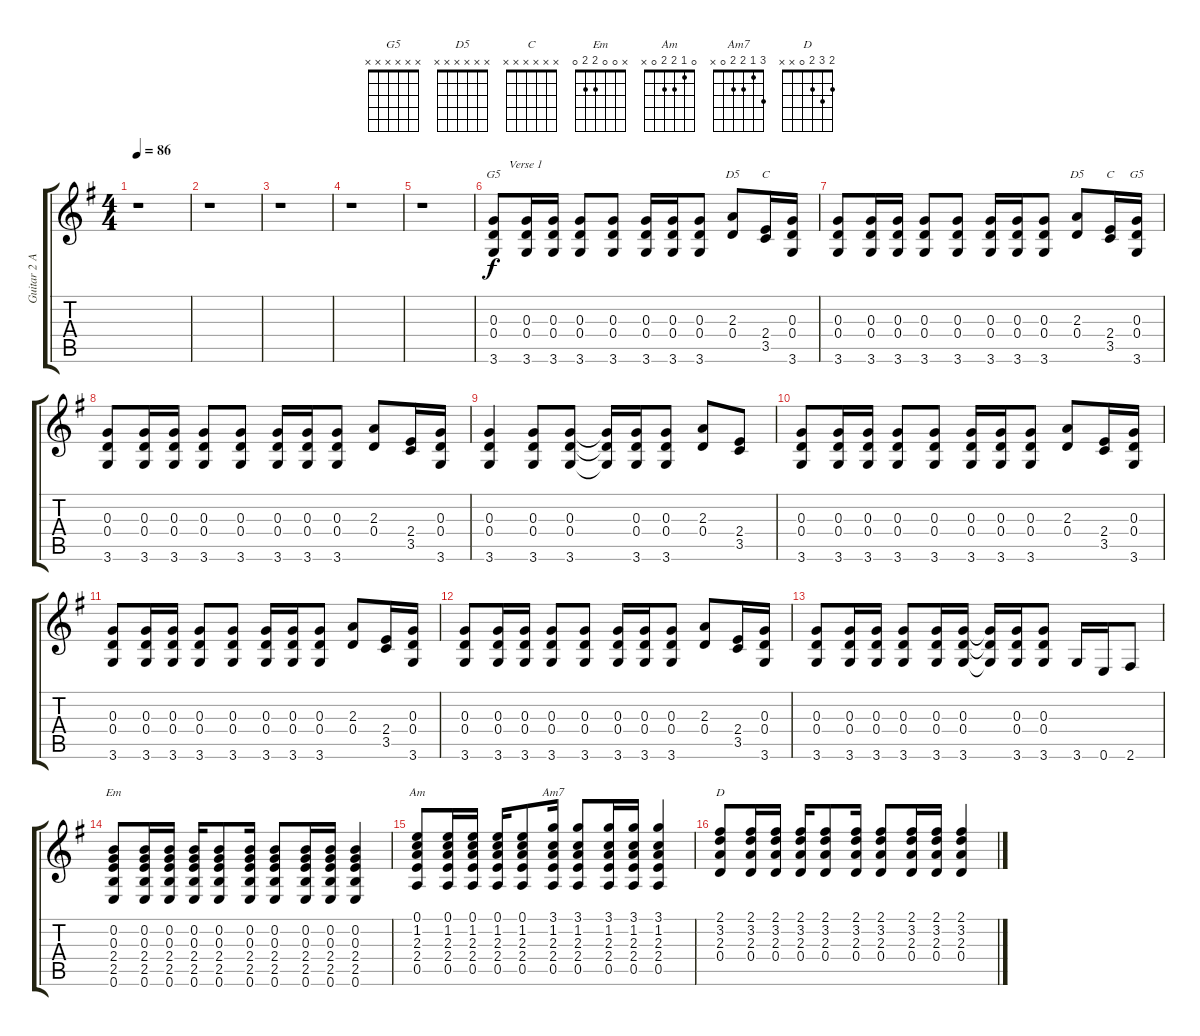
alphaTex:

\track ("Guitar 2 Acoustic" "Guitar 2 A") {instrument acousticguitarsteel}
\staff {score tabs}
\tuning (E4 B3 G3 D3 A2 E2) {hide}
\chord ("G5" x x 0 0 x 3)
\chord ("D5" x x 2 0 x x)
\chord ("C" x x x 2 3 x)
\chord ("D5" x x x x x x)
\chord ("C" x x x x x x)
\chord ("G5" x x x x x x)
\chord ("Em" x 0 0 2 2 0)
\chord ("Am" 0 1 2 2 0 x)
\chord ("Am7" 3 1 2 2 0 x)
\chord ("D" 2 3 2 0 x x)
\ts (4 4)
\tempo 86
\clef g2
\ks g
r.1{dy f instrument acousticguitarsteel} |
r.1 |
r.1 |
r.1 |
r.1 |
(0.3 0.4 3.6).8{ch "G5" txt "     Verse 1"} (0.3 0.4 3.6).16 (0.3 0.4 3.6).16 (0.3 0.4 3.6).8 (0.3 0.4 3.6).8 (0.3 0.4 3.6).16 (0.3 0.4 3.6).16 (0.3 0.4 3.6).8 (2.3 0.4).8{ch "D5"} (2.4 3.5).16{ch "C"} (0.3 0.4 3.6).16 |
(0.3 0.4 3.6).8 (0.3 0.4 3.6).16 (0.3 0.4 3.6).16 (0.3 0.4 3.6).8 (0.3 0.4 3.6).8 (0.3 0.4 3.6).16 (0.3 0.4 3.6).16 (0.3 0.4 3.6).8 (2.3 0.4).8{ch "D5"} (2.4 3.5).16{ch "C"} (0.3 0.4 3.6).16{ch "G5"} |
(0.3 0.4 3.6).8 (0.3 0.4 3.6).16 (0.3 0.4 3.6).16 (0.3 0.4 3.6).8 (0.3 0.4 3.6).8 (0.3 0.4 3.6).16 (0.3 0.4 3.6).16 (0.3 0.4 3.6).8 (2.3 0.4).8 (2.4 3.5).16 (0.3 0.4 3.6).16 |
(0.3 0.4 3.6).4 (0.3 0.4 3.6).8 (0.3 0.4 3.6).8 (0.3{t} 0.4{t} 3.6{t}).16 (0.3 0.4 3.6).16 (0.3 0.4 3.6).8 (2.3 0.4).8 (2.4 3.5).8 |
(0.3 0.4 3.6).8 (0.3 0.4 3.6).16 (0.3 0.4 3.6).16 (0.3 0.4 3.6).8 (0.3 0.4 3.6).8 (0.3 0.4 3.6).16 (0.3 0.4 3.6).16 (0.3 0.4 3.6).8 (2.3 0.4).8 (2.4 3.5).16 (0.3 0.4 3.6).16 |
(0.3 0.4 3.6).8 (0.3 0.4 3.6).16 (0.3 0.4 3.6).16 (0.3 0.4 3.6).8 (0.3 0.4 3.6).8 (0.3 0.4 3.6).16 (0.3 0.4 3.6).16 (0.3 0.4 3.6).8 (2.3 0.4).8 (2.4 3.5).16 (0.3 0.4 3.6).16 |
(0.3 0.4 3.6).8 (0.3 0.4 3.6).16 (0.3 0.4 3.6).16 (0.3 0.4 3.6).8 (0.3 0.4 3.6).8 (0.3 0.4 3.6).16 (0.3 0.4 3.6).16 (0.3 0.4 3.6).8 (2.3 0.4).8 (2.4 3.5).16 (0.3 0.4 3.6).16 |
(0.3 0.4 3.6).8 (0.3 0.4 3.6).16 (0.3 0.4 3.6).16 (0.3 0.4 3.6).8 (0.3 0.4 3.6).16 (0.3 0.4 3.6).16 (0.3{t} 0.4{t} 3.6{t}).16 (0.3 0.4 3.6).16 (0.3 0.4 3.6).8 3.6.16 0.6.16 2.6.8 |
(0.2 0.3 2.4 2.5 0.6).8{ch "Em"} (0.2 0.3 2.4 2.5 0.6).16 (0.2 0.3 2.4 2.5 0.6).16 (0.2 0.3 2.4 2.5 0.6).16 (0.2 0.3 2.4 2.5 0.6).8 (0.2 0.3 2.4 2.5 0.6).16 (0.2 0.3 2.4 2.5 0.6).8 (0.2 0.3 2.4 2.5 0.6).16 (0.2 0.3 2.4 2.5 0.6).16 (0.2 0.3 2.4 2.5 0.6).4 |
(0.1 1.2 2.3 2.4 0.5).8{ch "Am"} (0.1 1.2 2.3 2.4 0.5).16 (0.1 1.2 2.3 2.4 0.5).16 (0.1 1.2 2.3 2.4 0.5).16 (0.1 1.2 2.3 2.4 0.5).8 (3.1 1.2 2.3 2.4 0.5).16{ch "Am7"} (3.1 1.2 2.3 2.4 0.5).8 (3.1 1.2 2.3 2.4 0.5).16 (3.1 1.2 2.3 2.4 0.5).16 (3.1 1.2 2.3 2.4 0.5).4 |
(2.1 3.2 2.3 0.4).8{ch "D"} (2.1 3.2 2.3 0.4).16 (2.1 3.2 2.3 0.4).16 (2.1 3.2 2.3 0.4).16 (2.1 3.2 2.3 0.4).8 (2.1 3.2 2.3 0.4).16 (2.1 3.2 2.3 0.4).8 (2.1 3.2 2.3 0.4).16 (2.1 3.2 2.3 0.4).16 (2.1 3.2 2.3 0.4).4
